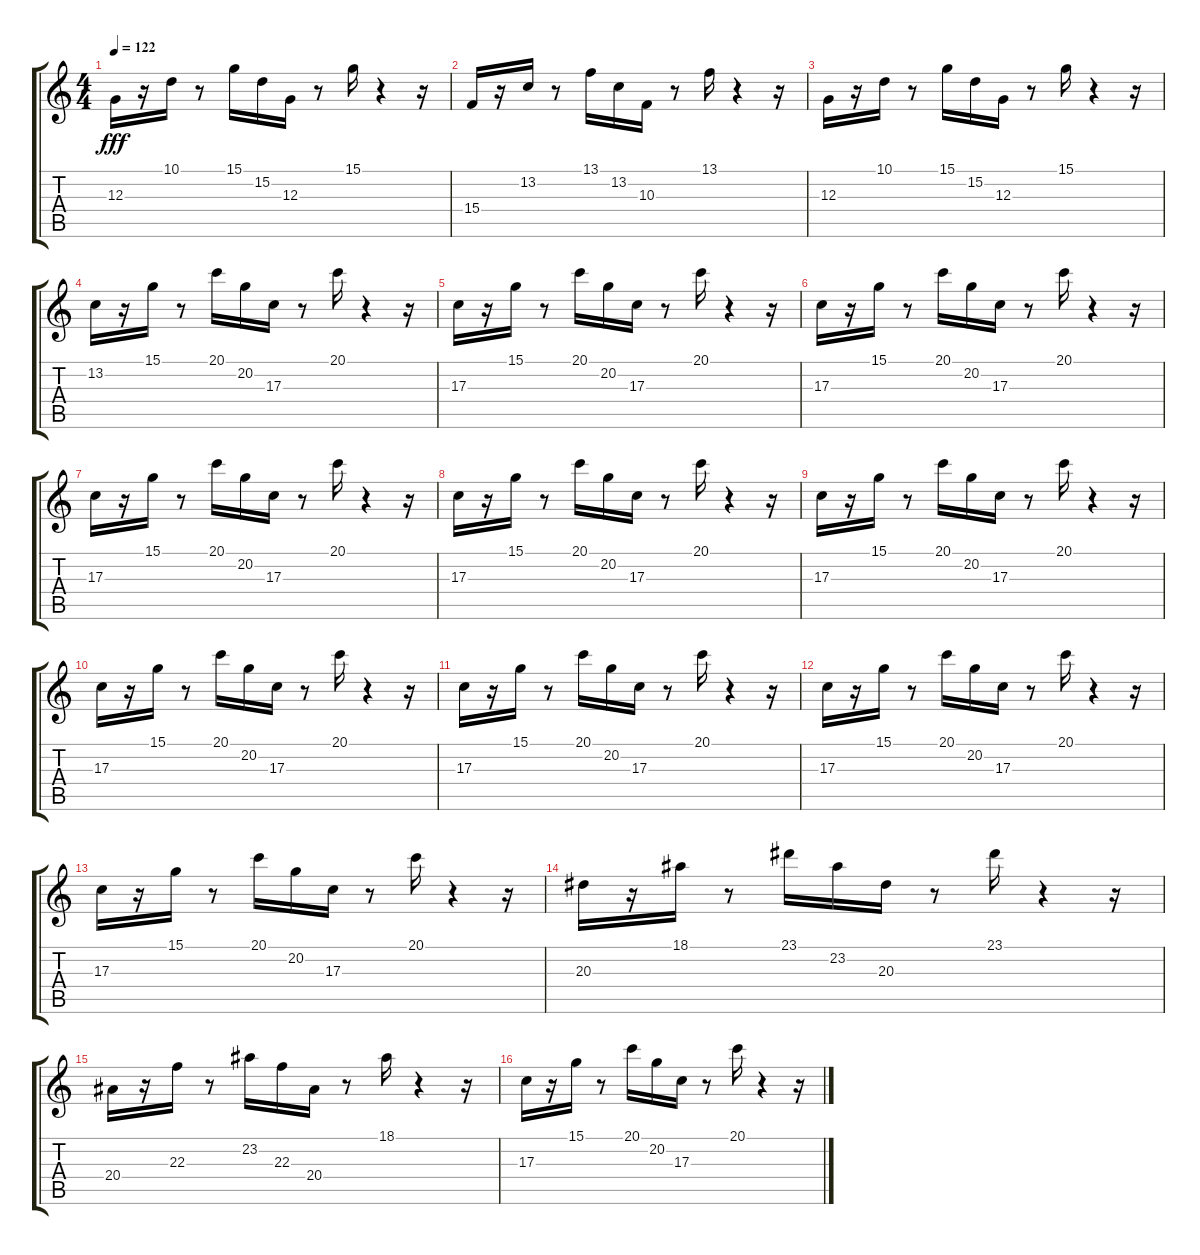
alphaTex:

\track "" {instrument baritonesax}
\staff {score tabs}
\tuning (E4 B3 G3 D3 A2 E2) {hide}
\ts (4 4)
\tempo 122
\clef g2
\ks c
12.3.16{dy fff} r.16 10.1.16 r.8 15.1.16 15.2.16 12.3.16 r.8 15.1.16 r.4 r.16 |
15.4.16 r.16 13.2.16 r.8 13.1.16 13.2.16 10.3.16 r.8 13.1.16 r.4 r.16 |
12.3.16 r.16 10.1.16 r.8 15.1.16 15.2.16 12.3.16 r.8 15.1.16 r.4 r.16 |
13.2.16 r.16 15.1.16 r.8 20.1.16 20.2.16 17.3.16 r.8 20.1.16 r.4 r.16 |
17.3.16 r.16 15.1.16 r.8 20.1.16 20.2.16 17.3.16 r.8 20.1.16 r.4 r.16 |
17.3.16 r.16 15.1.16 r.8 20.1.16 20.2.16 17.3.16 r.8 20.1.16 r.4 r.16 |
17.3.16 r.16 15.1.16 r.8 20.1.16 20.2.16 17.3.16 r.8 20.1.16 r.4 r.16 |
17.3.16 r.16 15.1.16 r.8 20.1.16 20.2.16 17.3.16 r.8 20.1.16 r.4 r.16 |
17.3.16 r.16 15.1.16 r.8 20.1.16 20.2.16 17.3.16 r.8 20.1.16 r.4 r.16 |
17.3.16 r.16 15.1.16 r.8 20.1.16 20.2.16 17.3.16 r.8 20.1.16 r.4 r.16 |
17.3.16 r.16 15.1.16 r.8 20.1.16 20.2.16 17.3.16 r.8 20.1.16 r.4 r.16 |
17.3.16 r.16 15.1.16 r.8 20.1.16 20.2.16 17.3.16 r.8 20.1.16 r.4 r.16 |
17.3.16 r.16 15.1.16 r.8 20.1.16 20.2.16 17.3.16 r.8 20.1.16 r.4 r.16 |
20.3.16 r.16 18.1.16 r.8 23.1.16 23.2.16 20.3.16 r.8 23.1.16 r.4 r.16 |
20.4.16 r.16 22.3.16 r.8 23.2.16 22.3.16 20.4.16 r.8 18.1.16 r.4 r.16 |
17.3.16 r.16 15.1.16 r.8 20.1.16 20.2.16 17.3.16 r.8 20.1.16 r.4 r.16
